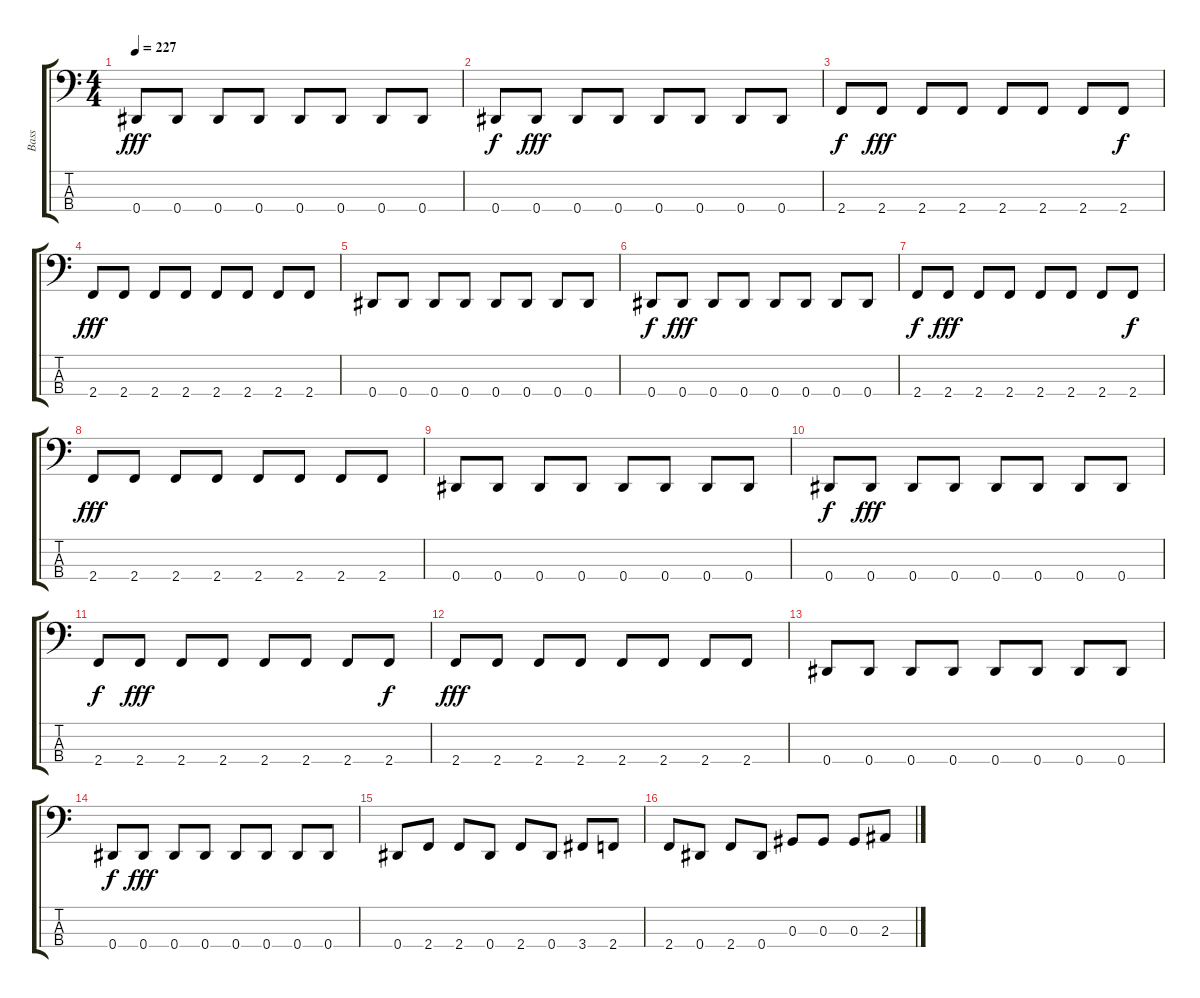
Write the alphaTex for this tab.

\track ("Bass" "Bass") {instrument electricbassfinger}
\staff {score tabs}
\tuning (Gb2 Db2 Ab1 Eb1) {hide}
\ts (4 4)
\tempo 227
\clef f4
\ks c
0.4.8{dy fff} 0.4.8 0.4.8 0.4.8 0.4.8 0.4.8 0.4.8 0.4.8 |
0.4.8{dy f} 0.4.8{dy fff} 0.4.8 0.4.8 0.4.8 0.4.8 0.4.8 0.4.8 |
2.4.8{dy f} 2.4.8{dy fff} 2.4.8 2.4.8 2.4.8 2.4.8 2.4.8 2.4.8{dy f} |
2.4.8{dy fff} 2.4.8 2.4.8 2.4.8 2.4.8 2.4.8 2.4.8 2.4.8 |
0.4.8 0.4.8 0.4.8 0.4.8 0.4.8 0.4.8 0.4.8 0.4.8 |
0.4.8{dy f} 0.4.8{dy fff} 0.4.8 0.4.8 0.4.8 0.4.8 0.4.8 0.4.8 |
2.4.8{dy f} 2.4.8{dy fff} 2.4.8 2.4.8 2.4.8 2.4.8 2.4.8 2.4.8{dy f} |
2.4.8{dy fff} 2.4.8 2.4.8 2.4.8 2.4.8 2.4.8 2.4.8 2.4.8 |
0.4.8 0.4.8 0.4.8 0.4.8 0.4.8 0.4.8 0.4.8 0.4.8 |
0.4.8{dy f} 0.4.8{dy fff} 0.4.8 0.4.8 0.4.8 0.4.8 0.4.8 0.4.8 |
2.4.8{dy f} 2.4.8{dy fff} 2.4.8 2.4.8 2.4.8 2.4.8 2.4.8 2.4.8{dy f} |
2.4.8{dy fff} 2.4.8 2.4.8 2.4.8 2.4.8 2.4.8 2.4.8 2.4.8 |
0.4.8 0.4.8 0.4.8 0.4.8 0.4.8 0.4.8 0.4.8 0.4.8 |
0.4.8{dy f} 0.4.8{dy fff} 0.4.8 0.4.8 0.4.8 0.4.8 0.4.8 0.4.8 |
0.4.8 2.4.8 2.4.8 0.4.8 2.4.8 0.4.8 3.4.8 2.4.8 |
2.4.8 0.4.8 2.4.8 0.4.8 0.3.8 0.3.8 0.3.8 2.3.8
